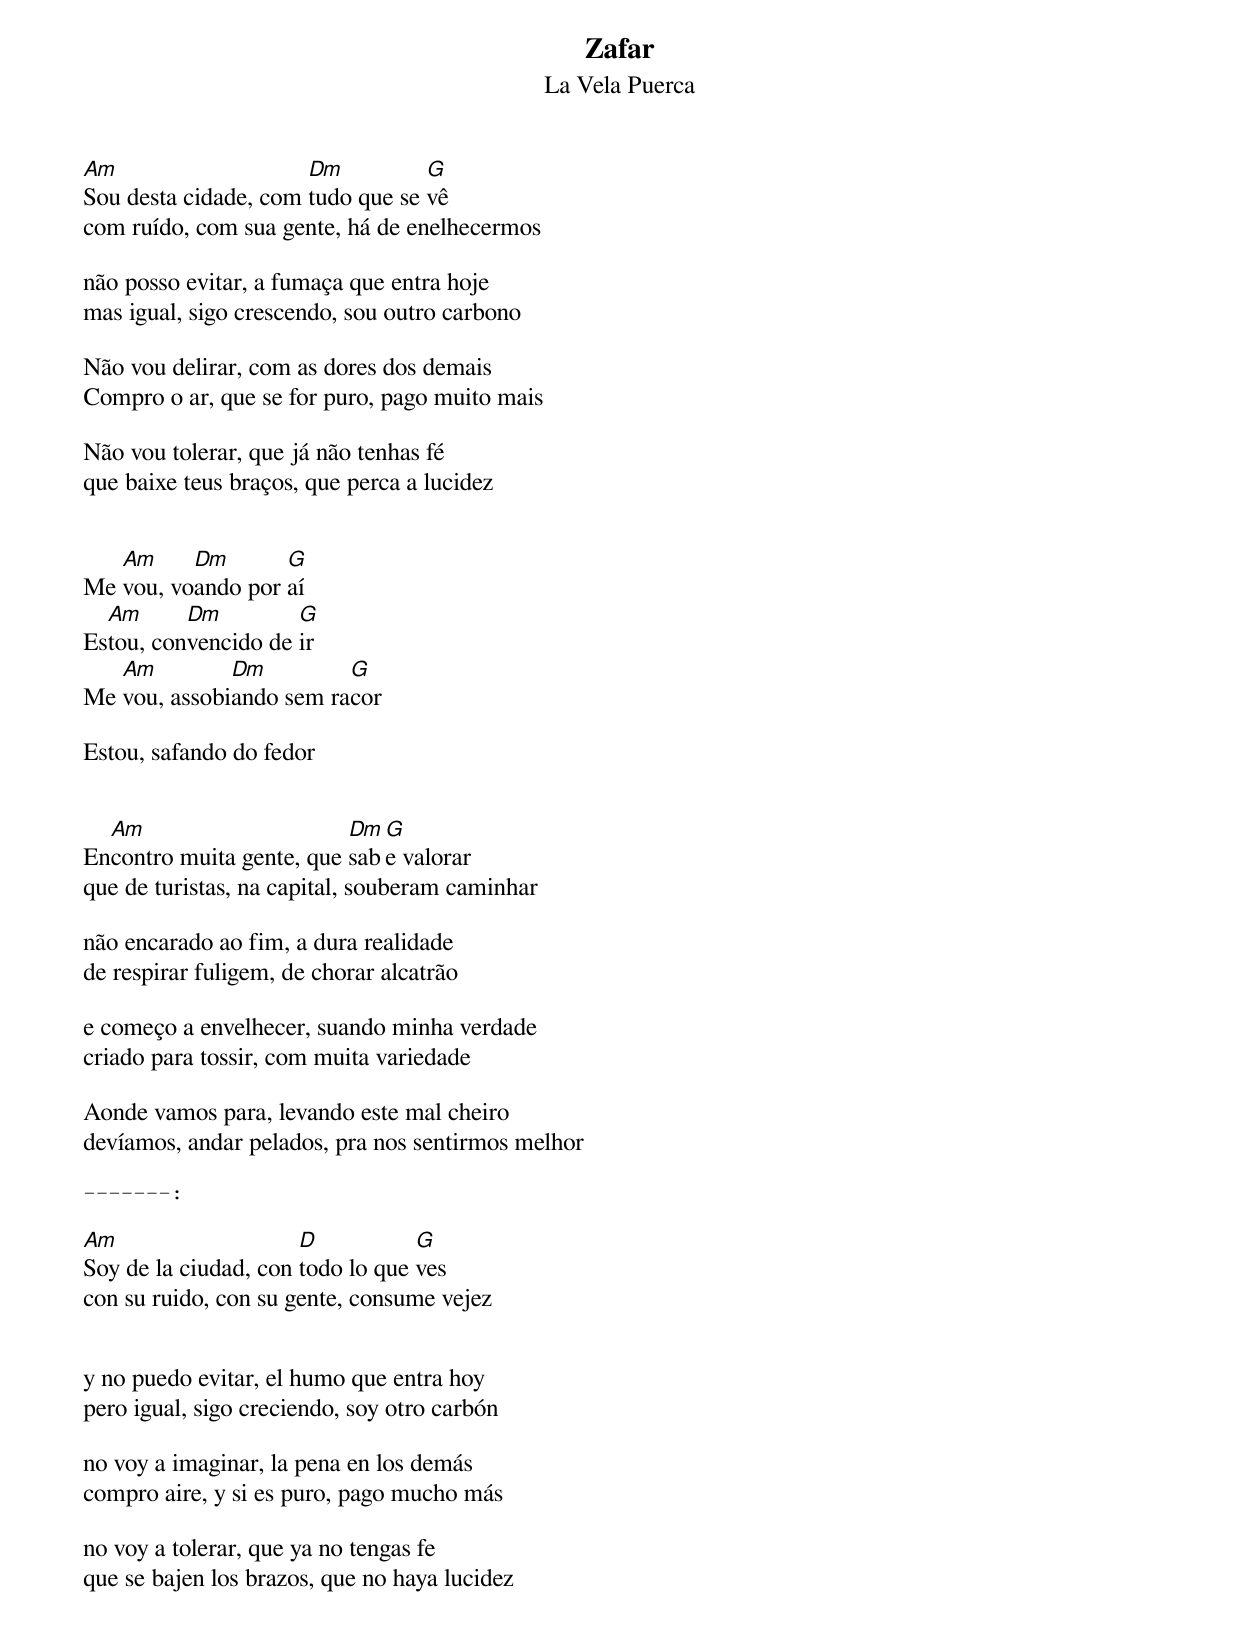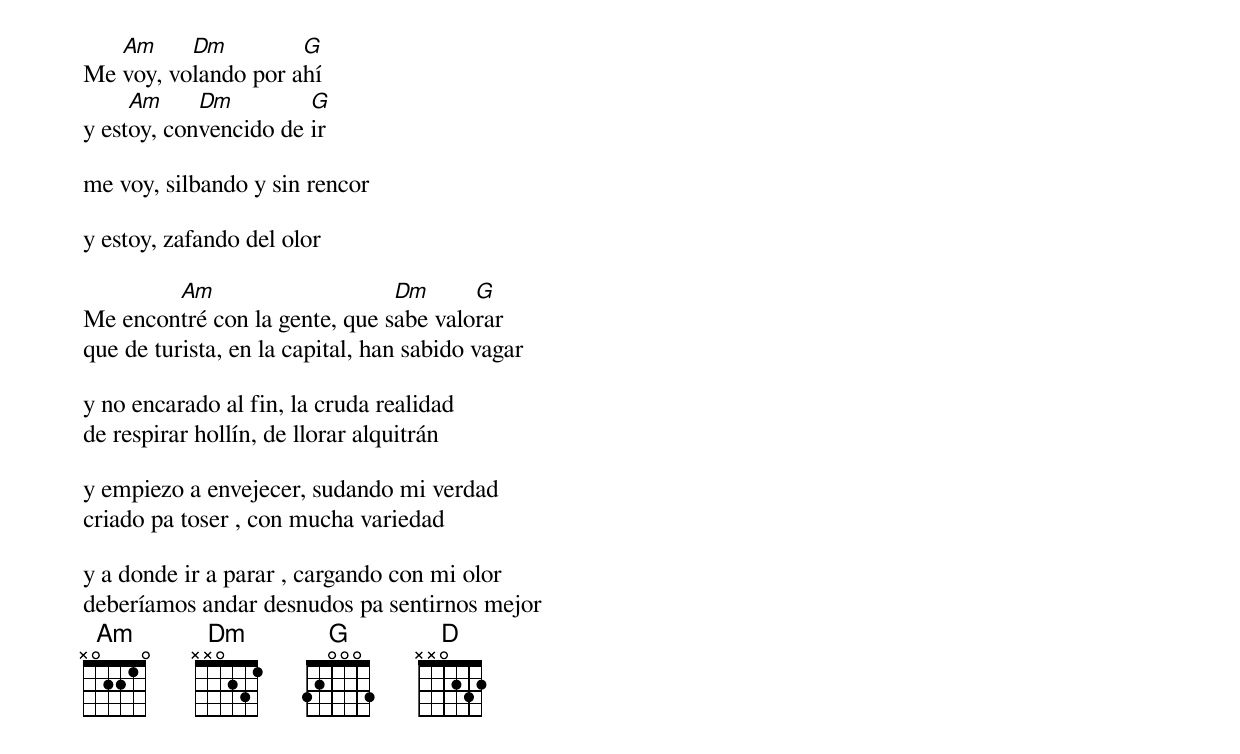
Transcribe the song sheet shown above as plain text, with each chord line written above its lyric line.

Zafar
La Vela Puerca



Am                    Dm          G
Sou desta cidade, com tudo que se vê
com ruído, com sua gente, há de enelhecermos

não posso evitar, a fumaça que entra hoje
mas igual, sigo crescendo, sou outro carbono

Não vou delirar, com as dores dos demais
Compro o ar, que se for puro, pago muito mais

Não vou tolerar, que já não tenhas fé
que baixe teus braços, que perca a lucidez


   Am     Dm       G
Me vou, voando por aí
  Am      Dm         G
Estou, convencido de ir
   Am         Dm         G
Me vou, assobiando sem racor

Estou, safando do fedor


  Am                      Dm G
Encontro muita gente, que sabe valorar
que de turistas, na capital, souberam caminhar

não encarado ao fim, a dura realidade
de respirar fuligem, de chorar alcatrão

e começo a envelhecer, suando minha verdade
criado para tossir, com muita variedade

Aonde vamos para, levando este mal cheiro
devíamos, andar pelados, pra nos sentirmos melhor

-------:

Am                    D           G
Soy de la ciudad, con todo lo que ves
con su ruido, con su gente, consume vejez


y no puedo evitar, el humo que entra hoy
pero igual, sigo creciendo, soy otro carbón

no voy a imaginar, la pena en los demás
compro aire, y si es puro, pago mucho más

no voy a tolerar, que ya no tengas fe
que se bajen los brazos, que no haya lucidez


   Am     Dm         G
Me voy, volando por ahí
     Am     Dm         G
y estoy, convencido de ir

me voy, silbando y sin rencor

y estoy, zafando del olor

        Am                     Dm      G
Me encontré con la gente, que sabe valorar
que de turista, en la capital, han sabido vagar

y no encarado al fin, la cruda realidad
de respirar hollín, de llorar alquitrán

y empiezo a envejecer, sudando mi verdad
criado pa toser , con mucha variedad

y a donde ir a parar , cargando con mi olor
deberíamos andar desnudos pa sentirnos mejor
